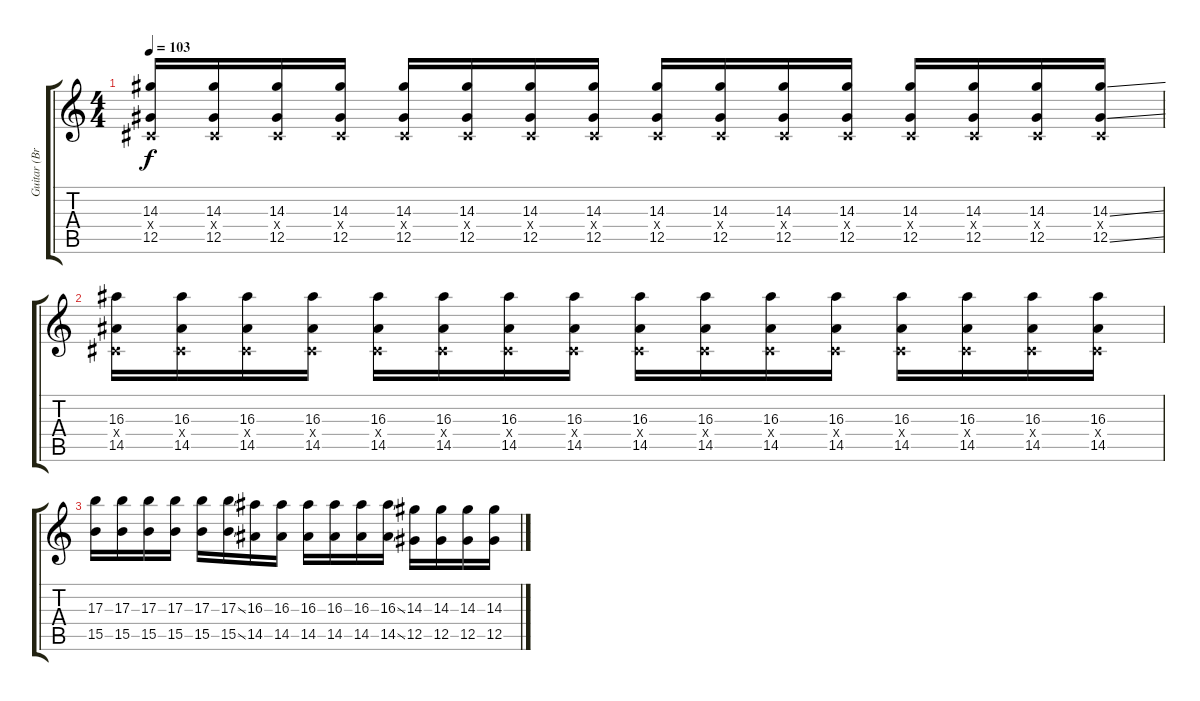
\track ("Guitar (Brad Delson)" "Guitar (Br") {instrument electricguitarjazz}
\staff {score tabs}
\tuning (Eb4 Bb3 Gb3 Db3 Ab2 Db2) {hide}
\ts (4 4)
\tempo 103
\clef g2
\ks c
(14.3 0.4{x} 12.5).16{dy f volume 10 instrument distortionguitar} (14.3 0.4{x} 12.5).16 (14.3 0.4{x} 12.5).16 (14.3 0.4{x} 12.5).16 (14.3 0.4{x} 12.5).16{instrument distortionguitar} (14.3 0.4{x} 12.5).16 (14.3 0.4{x} 12.5).16 (14.3 0.4{x} 12.5).16 (14.3 0.4{x} 12.5).16{instrument distortionguitar} (14.3 0.4{x} 12.5).16 (14.3 0.4{x} 12.5).16 (14.3 0.4{x} 12.5).16 (14.3 0.4{x} 12.5).16{instrument distortionguitar} (14.3 0.4{x} 12.5).16 (14.3 0.4{x} 12.5).16 (14.3{ss} 0.4{x} 12.5{ss}).16 |
(16.3 0.4{x} 14.5).16{volume 10 instrument distortionguitar} (16.3 0.4{x} 14.5).16 (16.3 0.4{x} 14.5).16 (16.3 0.4{x} 14.5).16 (16.3 0.4{x} 14.5).16{instrument distortionguitar} (16.3 0.4{x} 14.5).16 (16.3 0.4{x} 14.5).16 (16.3 0.4{x} 14.5).16 (16.3 0.4{x} 14.5).16{instrument distortionguitar} (16.3 0.4{x} 14.5).16 (16.3 0.4{x} 14.5).16 (16.3 0.4{x} 14.5).16 (16.3 0.4{x} 14.5).16{instrument distortionguitar} (16.3 0.4{x} 14.5).16 (16.3 0.4{x} 14.5).16 (16.3 0.4{x} 14.5).16 |
(17.3 15.5).16{instrument distortionguitar} (17.3 15.5).16 (17.3 15.5).16 (17.3 15.5).16 (17.3 15.5).16{instrument distortionguitar} (17.3{ss} 15.5{ss}).16 (16.3 14.5).16 (16.3 14.5).16 (16.3 14.5).16{instrument distortionguitar} (16.3 14.5).16 (16.3 14.5).16 (16.3{ss} 14.5{ss}).16 (14.3 12.5).16{instrument distortionguitar} (14.3 12.5).16 (14.3 12.5).16 (14.3 12.5).16
